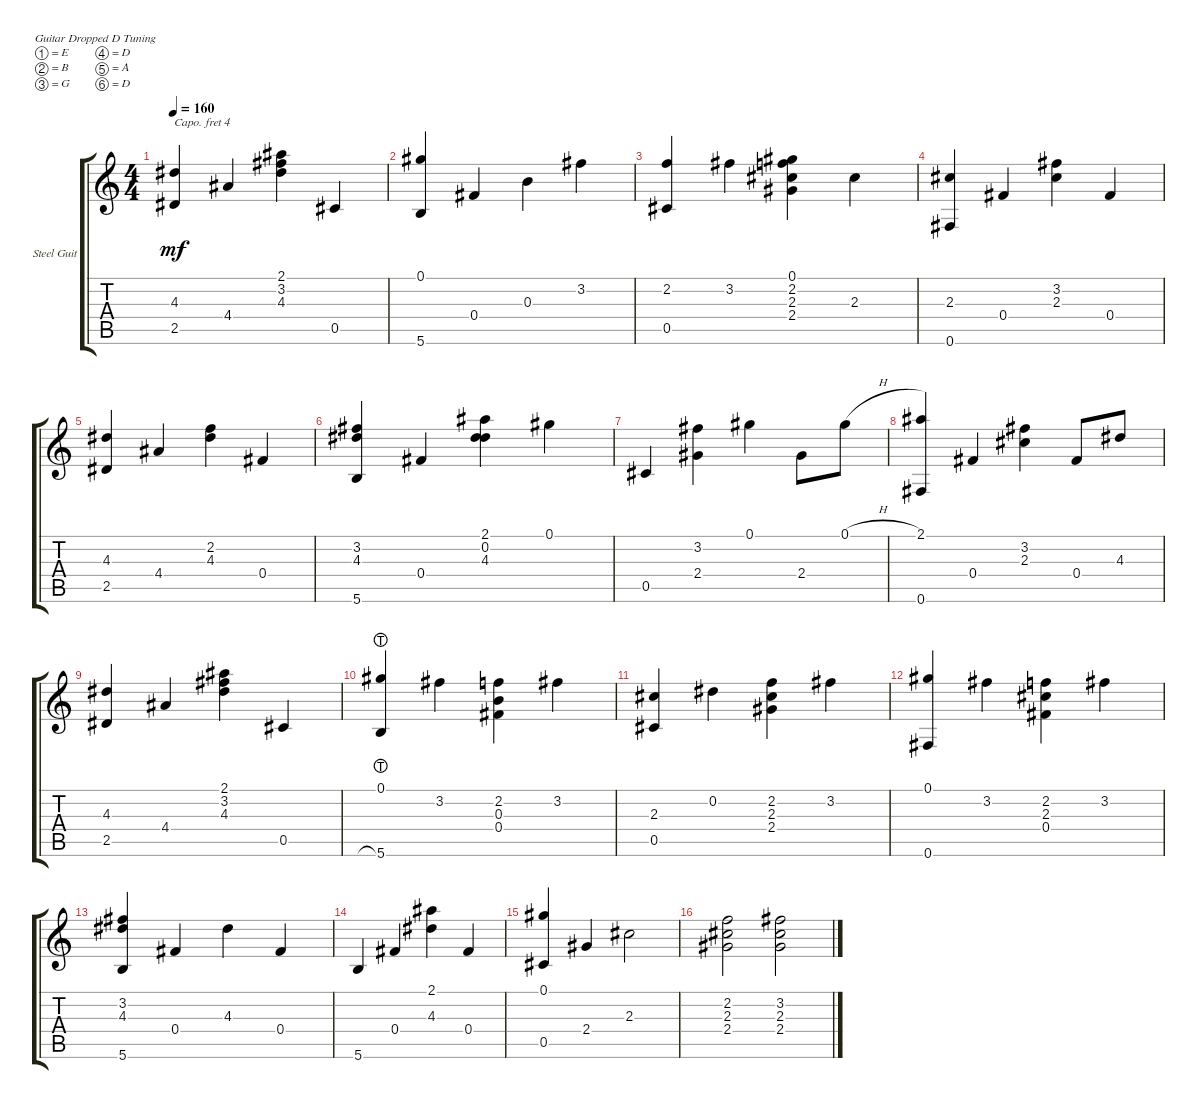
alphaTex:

\defaultSystemsLayout 4
\bracketExtendMode groupsimilarinstruments
\firstSystemTrackNameOrientation horizontal
\otherSystemsTrackNameOrientation horizontal
\track ("Steel Guitar" "Steel Guit") {instrument acousticguitarsteel}
\staff {score tabs}
\capo 4
\tuning (E4 B3 G3 D3 A2 D2)
\ts (4 4)
\tempo 160
\clef g2
\scale
0.993161
\ks c
(2.5 4.3).4{dy mf instrument acousticguitarsteel} 4.4.4 (4.3 3.2 2.1).4 0.5.4 |
\scale
1.00355 (5.6 0.1).4 0.4.4 0.3.4 3.2.4 |
\scale
1.00322 (2.2 0.5).4 3.2.4 (2.3 2.2 0.1 2.4).4 2.3.4 |
(2.3 0.6).4 0.4.4 (2.3 3.2).4 0.4.4 |
(2.5 4.3).4 4.4.4 (4.3 2.2).4 0.4.4 |
(5.6 4.3 3.2).4 0.4.4 (4.3 0.2 2.1).4 0.1.4 |
0.5.4 (2.4 3.2).4 0.1.4 2.4.8 0.1{h}.8 |
(2.1 0.6).4 0.4.4 (2.3 3.2).4 0.4.8 4.3.8 |
(2.5 4.3).4 4.4.4 (4.3 3.2 2.1).4 0.5.4 |
(5.6{lht} 0.1).4 3.2.4 (2.2 0.3 0.4).4 3.2.4 |
(0.5 2.3).4 0.2.4 (2.2 2.3 2.4).4 3.2.4 |
(0.1 0.6).4 3.2.4 (2.2 2.3 0.4).4 3.2.4 |
(5.6 3.2 4.3).4 0.4.4 4.3.4 0.4.4 |
5.6.4 0.4.4 (4.3 2.1).4 0.4.4 |
(0.5 0.1).4 2.4.4 2.3.2 |
(2.2 2.3 2.4).2 (3.2 2.3 2.4).2
